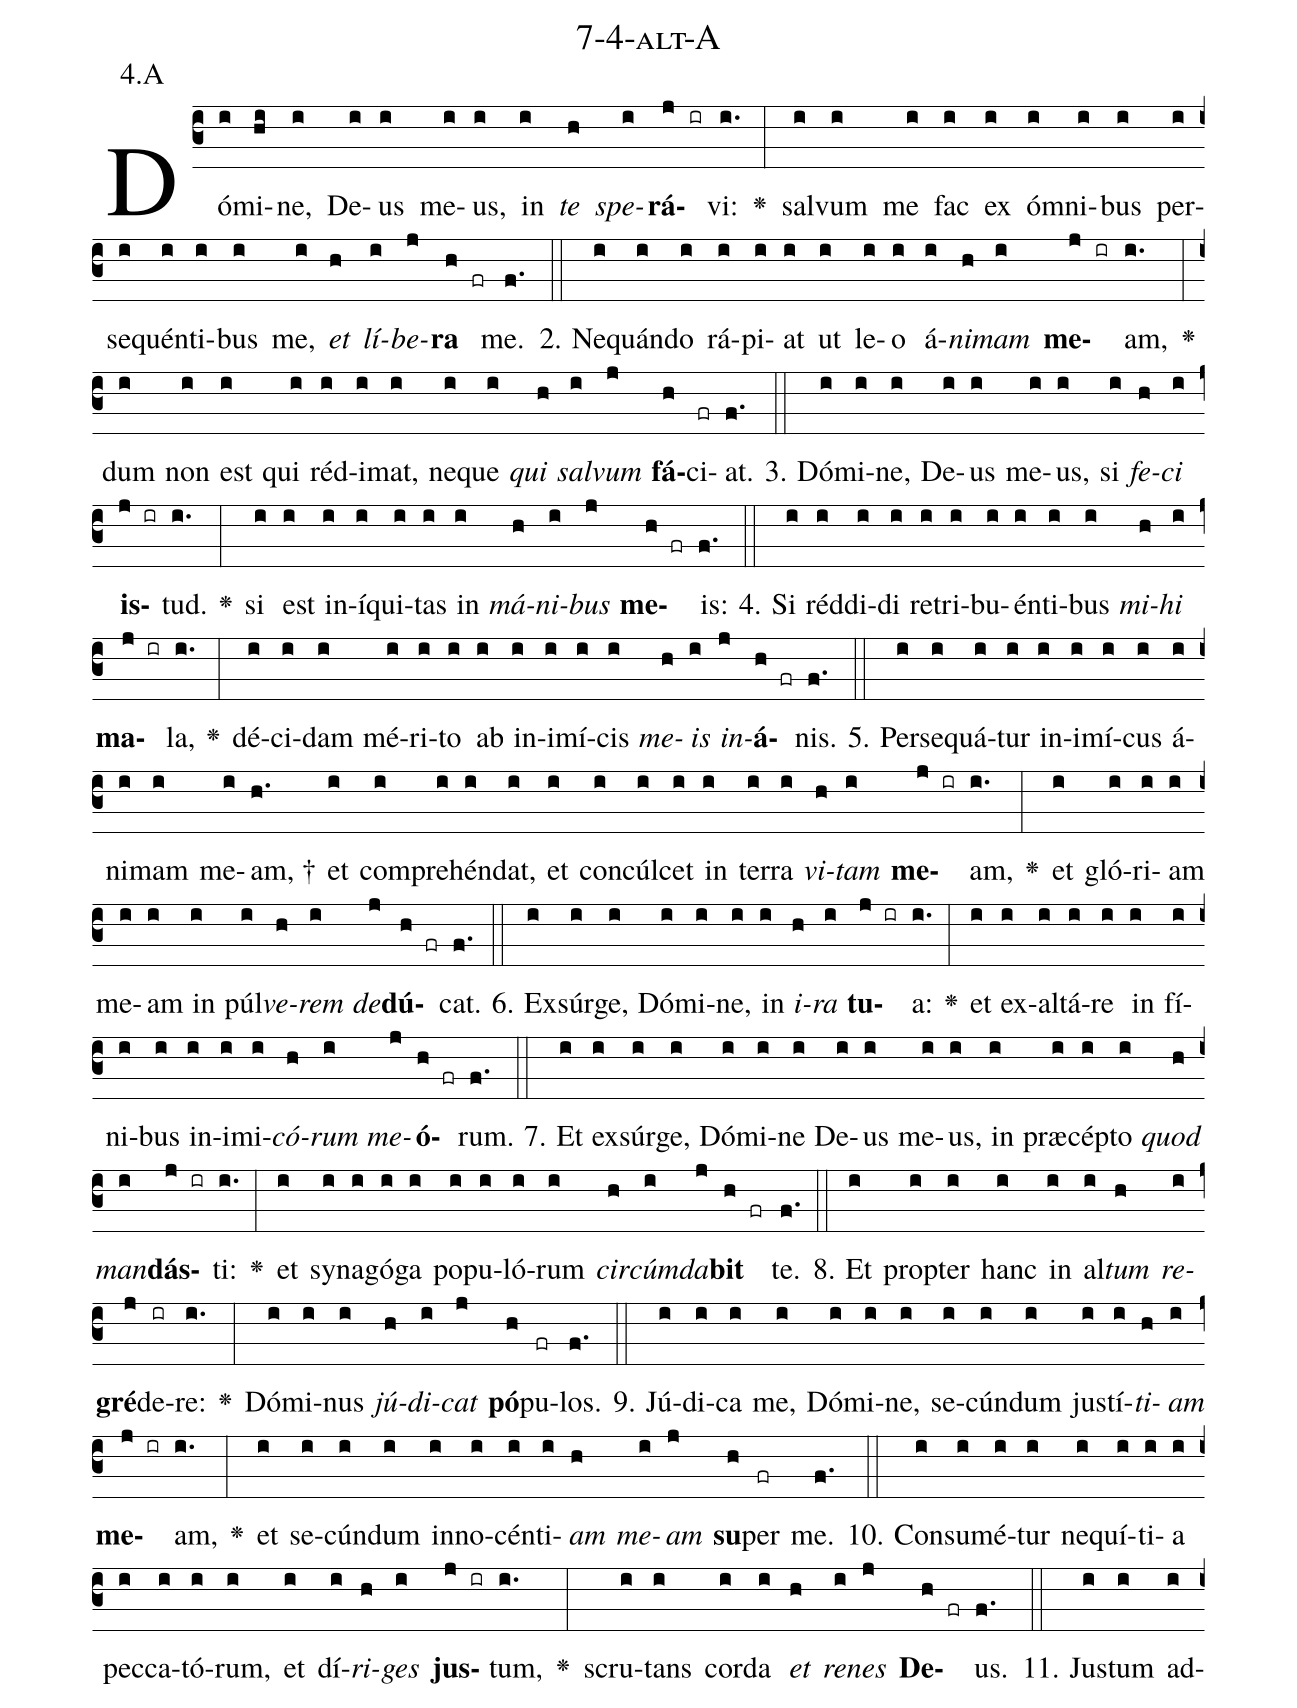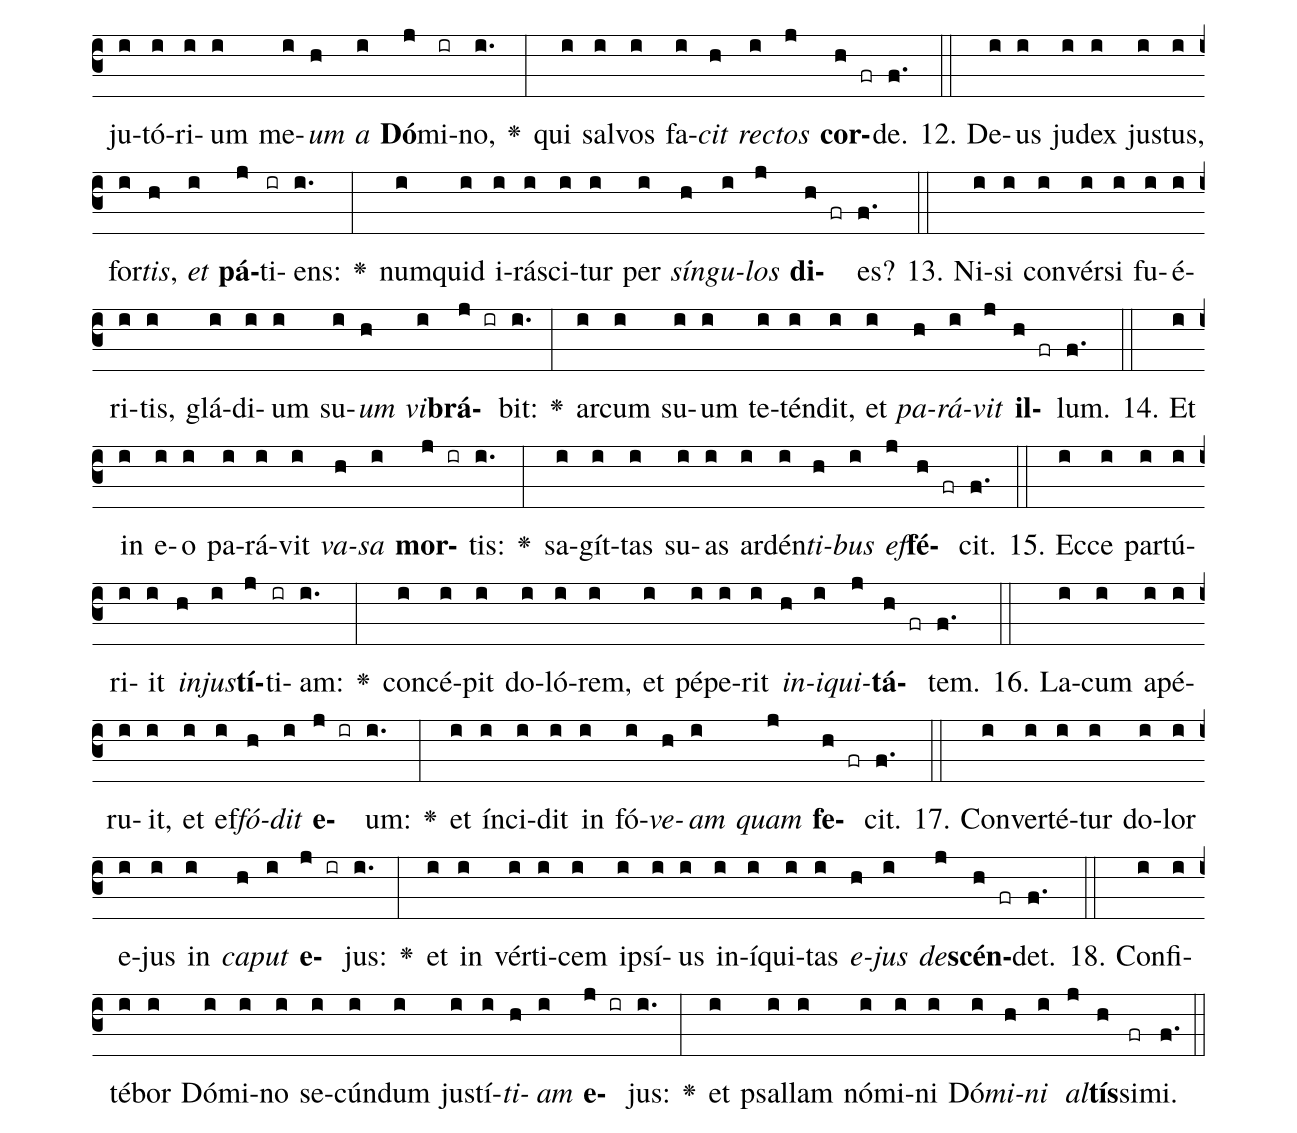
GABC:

name: 7-4-alt-A;
annotation: 4.A;
%%
(c3)Dó(i)mi(hi)ne,(i) De(i)us(i) me(i)us,(i) in(i) <i>te</i>(h) <i>spe</i>(i)<b>rá</b>(j ir)vi:(i.) <v>\greheightstar</v>(:) sal(i)vum(i) me(i) fac(i) ex(i) óm(i)ni(i)bus(i) per(i)se(i)quén(i)ti(i)bus(i) me,(i) <i>et</i>(h) <i>lí</i>(i)<i>be</i>(j)<b>ra</b>(h fr) me.(f.) (::)
2. Ne(i)quán(i)do(i) rá(i)pi(i)at(i) ut(i) le(i)o(i) á(i)<i>ni</i>(h)<i>mam</i>(i) <b>me</b>(j ir)am,(i.) <v>\greheightstar</v>(:) dum(i) non(i) est(i) qui(i) réd(i)i(i)mat,(i) ne(i)que(i) <i>qui</i>(h) <i>sal</i>(i)<i>vum</i>(j) <b>fá</b>(h)ci(fr)at.(f.) (::)
3. Dó(i)mi(i)ne,(i) De(i)us(i) me(i)us,(i) si(i) <i>fe</i>(h)<i>ci</i>(i) <b>is</b>(j ir)tud.(i.) <v>\greheightstar</v>(:) si(i) est(i) in(i)í(i)qui(i)tas(i) in(i) <i>má</i>(h)<i>ni</i>(i)<i>bus</i>(j) <b>me</b>(h fr)is:(f.) (::)
4. Si(i) réd(i)di(i)di(i) re(i)tri(i)bu(i)én(i)ti(i)bus(i) <i>mi</i>(h)<i>hi</i>(i) <b>ma</b>(j ir)la,(i.) <v>\greheightstar</v>(:) dé(i)ci(i)dam(i) mé(i)ri(i)to(i) ab(i) in(i)i(i)mí(i)cis(i) <i>me</i>(h)<i>is</i>(i) <i>in</i>(j)<b>á</b>(h fr)nis.(f.) (::)
5. Per(i)se(i)quá(i)tur(i) in(i)i(i)mí(i)cus(i) á(i)ni(i)mam(i) me(i)am, †(h.) et(i) com(i)pre(i)hén(i)dat,(i) et(i) con(i)cúl(i)cet(i) in(i) ter(i)ra(i) <i>vi</i>(h)<i>tam</i>(i) <b>me</b>(j ir)am,(i.) <v>\greheightstar</v>(:) et(i) gló(i)ri(i)am(i) me(i)am(i) in(i) púl(i)<i>ve</i>(h)<i>rem</i>(i) <i>de</i>(j)<b>dú</b>(h fr)cat.(f.) (::)
6. Ex(i)súr(i)ge,(i) Dó(i)mi(i)ne,(i) in(i) <i>i</i>(h)<i>ra</i>(i) <b>tu</b>(j ir)a:(i.) <v>\greheightstar</v>(:) et(i) ex(i)al(i)tá(i)re(i) in(i) fí(i)ni(i)bus(i) in(i)i(i)mi(i)<i>có</i>(h)<i>rum</i>(i) <i>me</i>(j)<b>ó</b>(h fr)rum.(f.) (::)
7. Et(i) ex(i)súr(i)ge,(i) Dó(i)mi(i)ne(i) De(i)us(i) me(i)us,(i) in(i) præ(i)cép(i)to(i) <i>quod</i>(h) <i>man</i>(i)<b>dás</b>(j ir)ti:(i.) <v>\greheightstar</v>(:) et(i) sy(i)na(i)gó(i)ga(i) po(i)pu(i)ló(i)rum(i) <i>cir</i>(h)<i>cúm</i>(i)<i>da</i>(j)<b>bit</b>(h fr) te.(f.) (::)
8. Et(i) prop(i)ter(i) hanc(i) in(i) al(i)<i>tum</i>(h) <i>re</i>(i)<b>gré</b>(j)de(ir)re:(i.) <v>\greheightstar</v>(:) Dó(i)mi(i)nus(i) <i>jú</i>(h)<i>di</i>(i)<i>cat</i>(j) <b>pó</b>(h)pu(fr)los.(f.) (::)
9. Jú(i)di(i)ca(i) me,(i) Dó(i)mi(i)ne,(i) se(i)cún(i)dum(i) jus(i)tí(i)<i>ti</i>(h)<i>am</i>(i) <b>me</b>(j ir)am,(i.) <v>\greheightstar</v>(:) et(i) se(i)cún(i)dum(i) in(i)no(i)cén(i)ti(i)<i>am</i>(h) <i>me</i>(i)<i>am</i>(j) <b>su</b>(h)per(fr) me.(f.) (::)
10. Con(i)su(i)mé(i)tur(i) ne(i)quí(i)ti(i)a(i) pec(i)ca(i)tó(i)rum,(i) et(i) dí(i)<i>ri</i>(h)<i>ges</i>(i) <b>jus</b>(j ir)tum,(i.) <v>\greheightstar</v>(:) scru(i)tans(i) cor(i)da(i) <i>et</i>(h) <i>re</i>(i)<i>nes</i>(j) <b>De</b>(h fr)us.(f.) (::)
11. Jus(i)tum(i) ad(i)ju(i)tó(i)ri(i)um(i) me(i)<i>um</i>(h) <i>a</i>(i) <b>Dó</b>(j)mi(ir)no,(i.) <v>\greheightstar</v>(:) qui(i) sal(i)vos(i) fa(i)<i>cit</i>(h) <i>rec</i>(i)<i>tos</i>(j) <b>cor</b>(h fr)de.(f.) (::)
12. De(i)us(i) ju(i)dex(i) jus(i)tus,(i) for(i)<i>tis</i>,(h) <i>et</i>(i) <b>pá</b>(j)ti(ir)ens:(i.) <v>\greheightstar</v>(:) num(i)quid(i) i(i)rá(i)sci(i)tur(i) per(i) <i>sín</i>(h)<i>gu</i>(i)<i>los</i>(j) <b>di</b>(h fr)es?(f.) (::)
13. Ni(i)si(i) con(i)vér(i)si(i) fu(i)é(i)ri(i)tis,(i) glá(i)di(i)um(i) su(i)<i>um</i>(h) <i>vi</i>(i)<b>brá</b>(j ir)bit:(i.) <v>\greheightstar</v>(:) ar(i)cum(i) su(i)um(i) te(i)tén(i)dit,(i) et(i) <i>pa</i>(h)<i>rá</i>(i)<i>vit</i>(j) <b>il</b>(h fr)lum.(f.) (::)
14. Et(i) in(i) e(i)o(i) pa(i)rá(i)vit(i) <i>va</i>(h)<i>sa</i>(i) <b>mor</b>(j ir)tis:(i.) <v>\greheightstar</v>(:) sa(i)gít(i)tas(i) su(i)as(i) ar(i)dén(i)<i>ti</i>(h)<i>bus</i>(i) <i>ef</i>(j)<b>fé</b>(h fr)cit.(f.) (::)
15. Ec(i)ce(i) par(i)tú(i)ri(i)it(i) <i>in</i>(h)<i>jus</i>(i)<b>tí</b>(j)ti(ir)am:(i.) <v>\greheightstar</v>(:) con(i)cé(i)pit(i) do(i)ló(i)rem,(i) et(i) pé(i)pe(i)rit(i) <i>in</i>(h)<i>i</i>(i)<i>qui</i>(j)<b>tá</b>(h fr)tem.(f.) (::)
16. La(i)cum(i) a(i)pé(i)ru(i)it,(i) et(i) ef(i)<i>fó</i>(h)<i>dit</i>(i) <b>e</b>(j ir)um:(i.) <v>\greheightstar</v>(:) et(i) ín(i)ci(i)dit(i) in(i) fó(i)<i>ve</i>(h)<i>am</i>(i) <i>quam</i>(j) <b>fe</b>(h fr)cit.(f.) (::)
17. Con(i)ver(i)té(i)tur(i) do(i)lor(i) e(i)jus(i) in(i) <i>ca</i>(h)<i>put</i>(i) <b>e</b>(j ir)jus:(i.) <v>\greheightstar</v>(:) et(i) in(i) vér(i)ti(i)cem(i) ip(i)sí(i)us(i) in(i)í(i)qui(i)tas(i) <i>e</i>(h)<i>jus</i>(i) <i>de</i>(j)<b>scén</b>(h fr)det.(f.) (::)
18. Con(i)fi(i)té(i)bor(i) Dó(i)mi(i)no(i) se(i)cún(i)dum(i) jus(i)tí(i)<i>ti</i>(h)<i>am</i>(i) <b>e</b>(j ir)jus:(i.) <v>\greheightstar</v>(:) et(i) psal(i)lam(i) nó(i)mi(i)ni(i) Dó(i)<i>mi</i>(h)<i>ni</i>(i) <i>al</i>(j)<b>tís</b>(h)si(fr)mi.(f.) (::)
